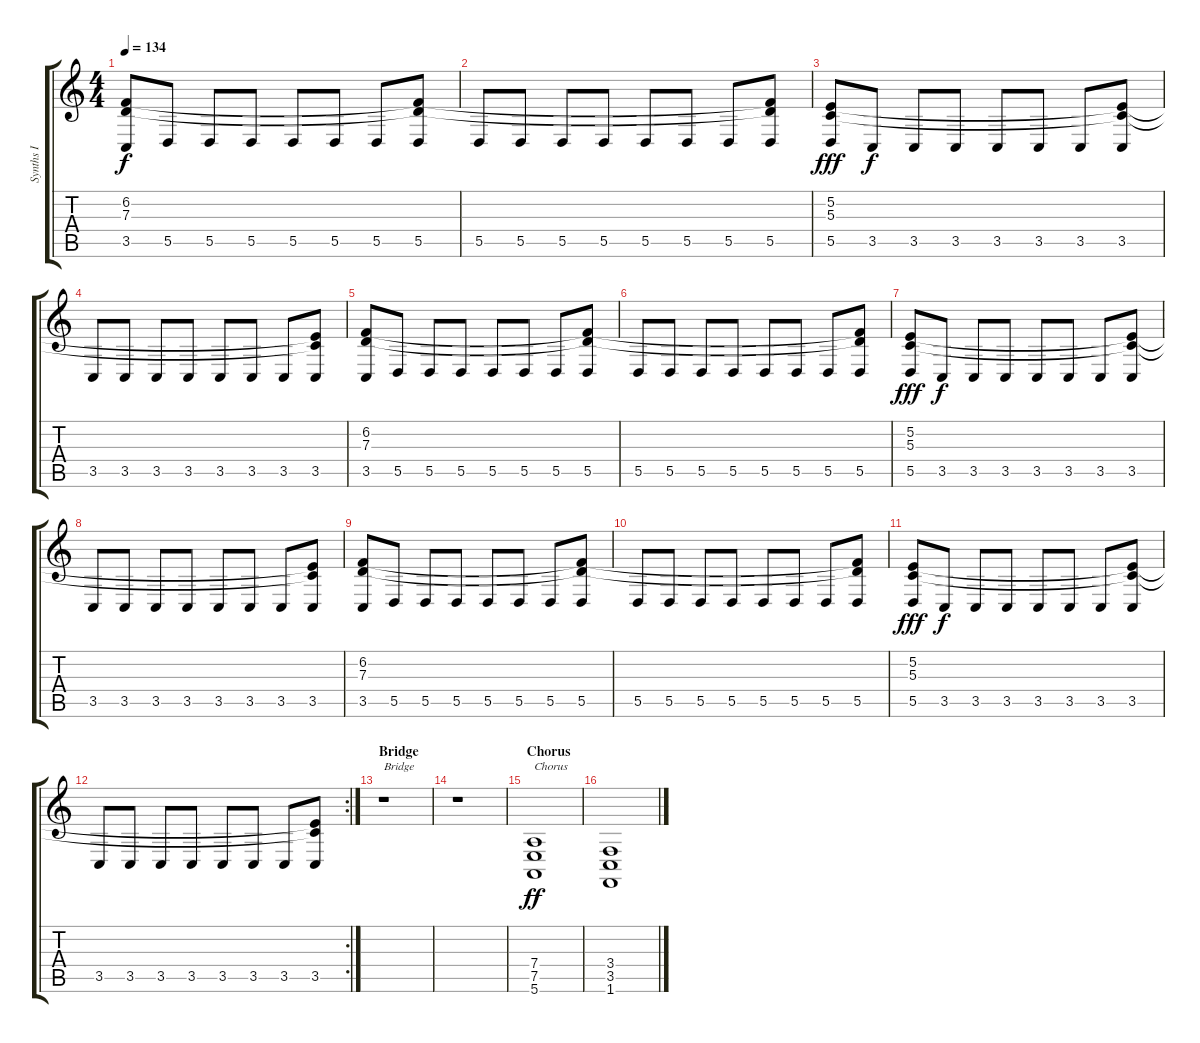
\track ("Synths I" "Synths I") {instrument pad4choir}
\staff {score tabs}
\tuning (E4 B3 G3 D3 A2 E2) {hide}
\ts (4 4)
\tempo 134
\clef g2
\ks c
(6.2 7.3 3.5).8{dy f} 5.5.8 5.5.8 5.5.8 5.5.8 5.5.8 5.5.8 (6.2{t} 7.3{t} 5.5).8 |
5.5.8 5.5.8 5.5.8 5.5.8 5.5.8 5.5.8 5.5.8 (6.2{t} 7.3{t} 5.5).8 |
(5.2 5.3 5.5).8{dy fff} 3.5.8{dy f} 3.5.8 3.5.8 3.5.8 3.5.8 3.5.8 (5.2{t} 5.3{t} 3.5).8 |
3.5.8 3.5.8 3.5.8 3.5.8 3.5.8 3.5.8 3.5.8 (5.2{t} 5.3{t} 3.5).8 |
(6.2 7.3 3.5).8 5.5.8 5.5.8 5.5.8 5.5.8 5.5.8 5.5.8 (6.2{t} 7.3{t} 5.5).8 |
5.5.8 5.5.8 5.5.8 5.5.8 5.5.8 5.5.8 5.5.8 (6.2{t} 7.3{t} 5.5).8 |
(5.2 5.3 5.5).8{dy fff} 3.5.8{dy f} 3.5.8 3.5.8 3.5.8 3.5.8 3.5.8 (5.2{t} 5.3{t} 3.5).8 |
3.5.8 3.5.8 3.5.8 3.5.8 3.5.8 3.5.8 3.5.8 (5.2{t} 5.3{t} 3.5).8 |
(6.2 7.3 3.5).8 5.5.8 5.5.8 5.5.8 5.5.8 5.5.8 5.5.8 (6.2{t} 7.3{t} 5.5).8 |
5.5.8 5.5.8 5.5.8 5.5.8 5.5.8 5.5.8 5.5.8 (6.2{t} 7.3{t} 5.5).8 |
(5.2 5.3 5.5).8{dy fff} 3.5.8{dy f} 3.5.8 3.5.8 3.5.8 3.5.8 3.5.8 (5.2{t} 5.3{t} 3.5).8 |
\rc 2
3.5.8 3.5.8 3.5.8 3.5.8 3.5.8 3.5.8 3.5.8 (5.2{t} 5.3{t} 3.5).8 |
\section ("" "Bridge")
r.1{txt "Bridge"} |
r.1 |
\section ("" "Chorus")
(7.4 7.5 5.6).1{txt "Chorus" dy ff} |
(3.4 3.5 1.6).1
